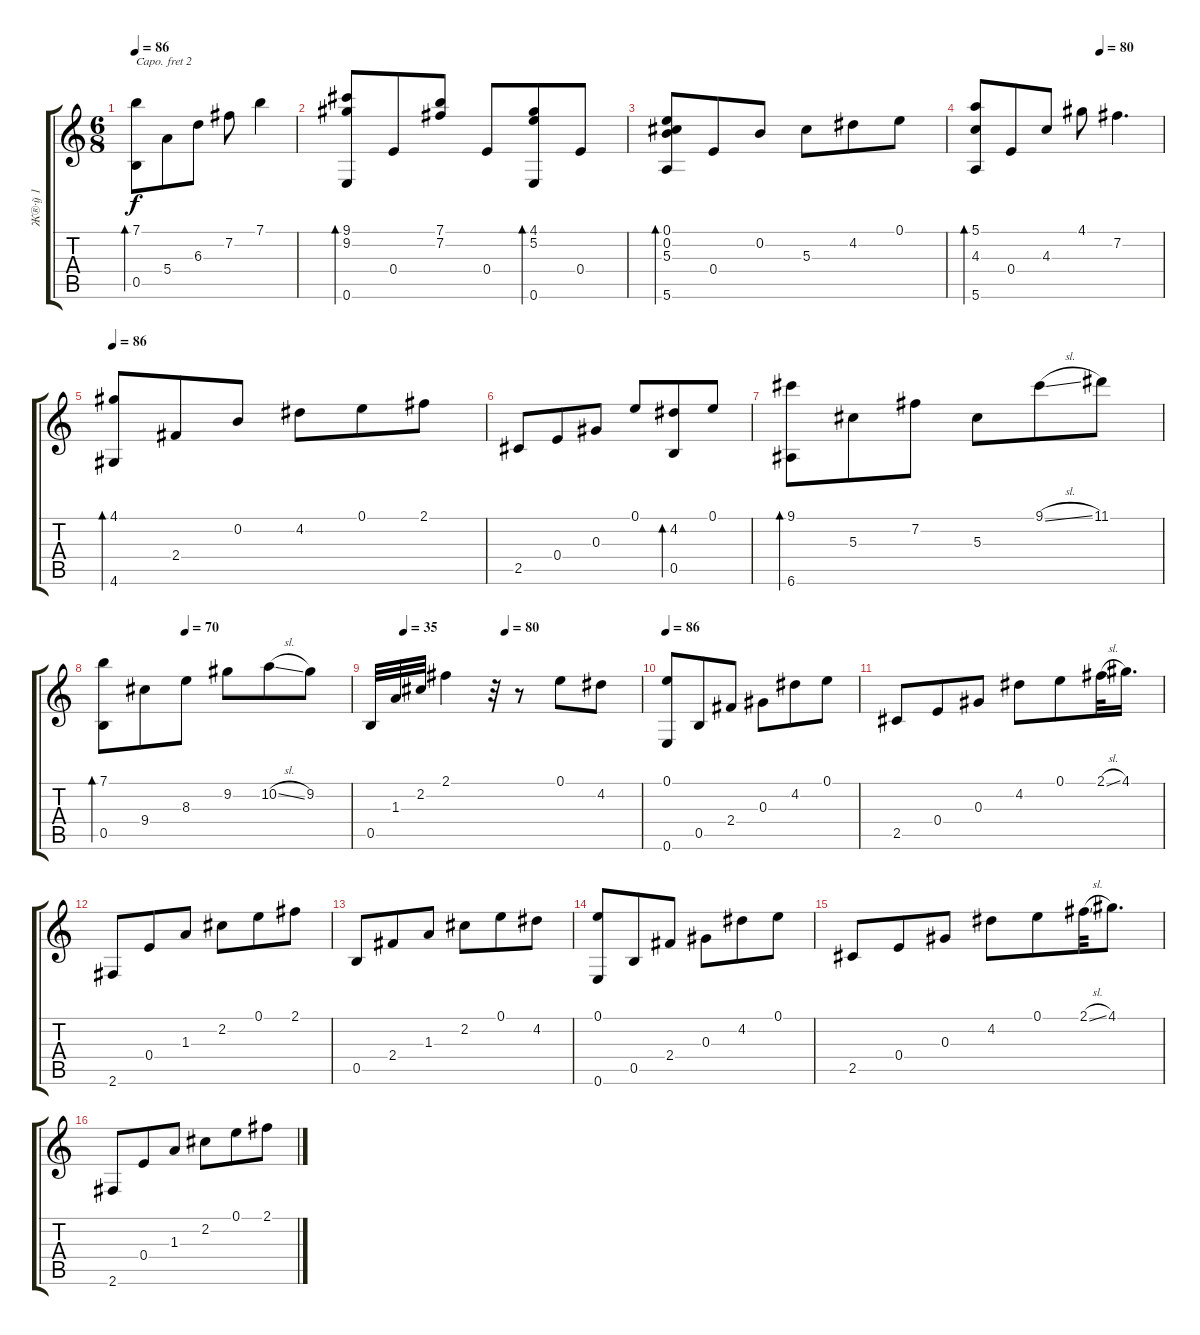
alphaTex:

\track ("Ж®·ў 1" "Ж®·ў 1") {instrument acousticguitarsteel}
\staff {score tabs}
\capo 2
\tuning (D4 A3 Gb3 D3 A2 D2) {hide}
\ts (6 8)
\tempo 86
\clef g2
\ks c
(7.1 0.5).8{bd 480 dy f} 5.4.8 6.3.8 7.2.8 7.1.4 |
(9.1 9.2 0.6).8{bd 240} 0.4.8 (7.1 7.2).8 0.4.8 (4.1 5.2 0.6).8{bd 480} 0.4.8 |
(0.1 0.2 5.3 5.6).8{bd 480} 0.4.8 0.2.8 5.3.8 4.2.8 0.1.8 |
\tempo (80 0.6666666666666666)
(5.1 4.3 5.6).8{bd 480} 0.4.8 4.3.8 4.1.8 7.2.4{d} |
\tempo 86
(4.1 4.6).8{bd 480} 2.4.8 0.2.8 4.2.8 0.1.8 2.1.8 |
2.5.8 0.4.8 0.3.8 0.1.8 (4.2 0.5).8{bd 480} 0.1.8 |
(9.1 6.6).8{bd 480} 5.3.8 7.2.8 5.3.8 9.1{sl}.8 11.1.8 |
\tempo (70 0.3333333333333333)
(7.1 0.5).8{bd 480} 9.4.8 8.3.8 9.2.8 10.2{sl}.8 9.2.8 |
\tempo (35 0.125)
\tempo (80 0.5)
0.5.32 1.3.32 2.2.32 2.1.4 r.32 r.8 0.1.8 4.2.8 |
\tempo 86
(0.1 0.6).8 0.5.8 2.4.8 0.3.8 4.2.8 0.1.8 |
2.5.8 0.4.8 0.3.8 4.2.8 0.1.8 2.1{sl}.32 4.1.16{d} |
2.6.8 0.4.8 1.3.8 2.2.8 0.1.8 2.1.8 |
0.5.8 2.4.8 1.3.8 2.2.8 0.1.8 4.2.8 |
(0.1 0.6).8 0.5.8 2.4.8 0.3.8 4.2.8 0.1.8 |
2.5.8 0.4.8 0.3.8 4.2.8 0.1.8 2.1{sl}.32 4.1.8{d} |
2.6.8 0.4.8 1.3.8 2.2.8 0.1.8 2.1.8
